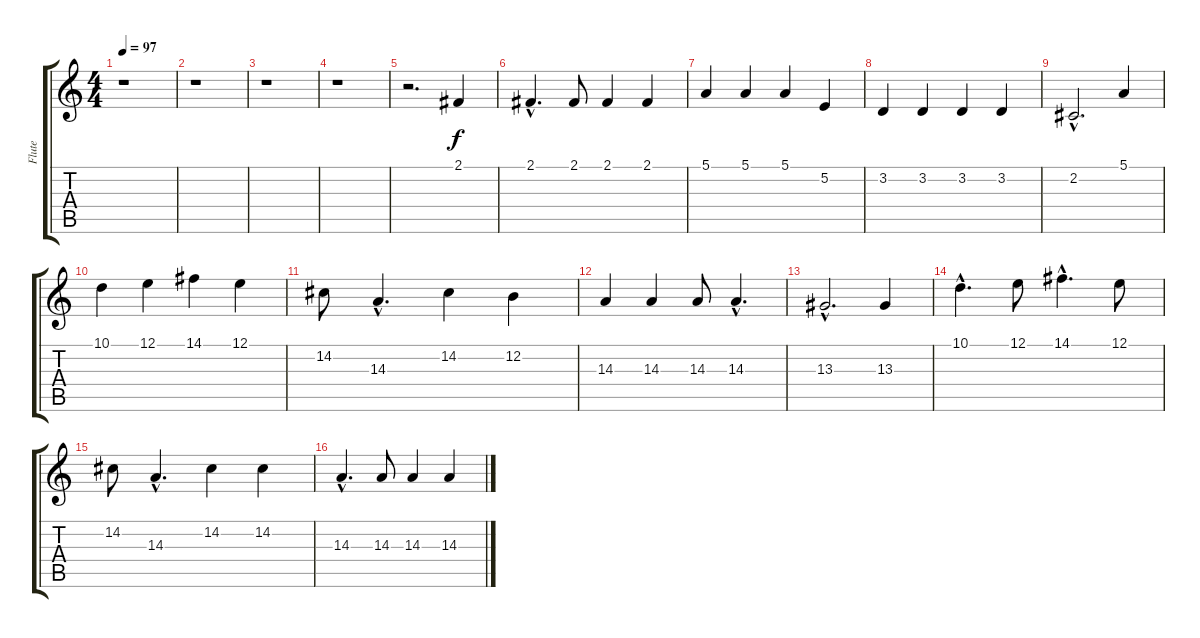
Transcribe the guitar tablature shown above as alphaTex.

\track ("Flute" "Flute") {instrument ocarina}
\staff {score tabs}
\tuning (E4 B3 G3 D3 A2 E2) {hide}
\ts (4 4)
\tempo 97
\clef g2
\ks c
r.1{dy f} |
r.1 |
r.1 |
r.1 |
r.2{d} 2.1.4 |
2.1{hac}.4{d} 2.1.8 2.1.4 2.1.4 |
5.1.4 5.1.4 5.1.4 5.2.4 |
3.2.4 3.2.4 3.2.4 3.2.4 |
2.2{hac}.2{d} 5.1.4 |
10.1.4 12.1.4 14.1.4 12.1.4 |
14.2.8 14.3{hac}.4{d} 14.2.4 12.2.4 |
14.3.4 14.3.4 14.3.8 14.3{hac}.4{d} |
13.3{hac}.2{d} 13.3.4 |
10.1{hac}.4{d} 12.1.8 14.1{hac}.4{d} 12.1.8 |
14.2.8 14.3{hac}.4{d} 14.2.4 14.2.4 |
14.3{hac}.4{d} 14.3.8 14.3.4 14.3.4
